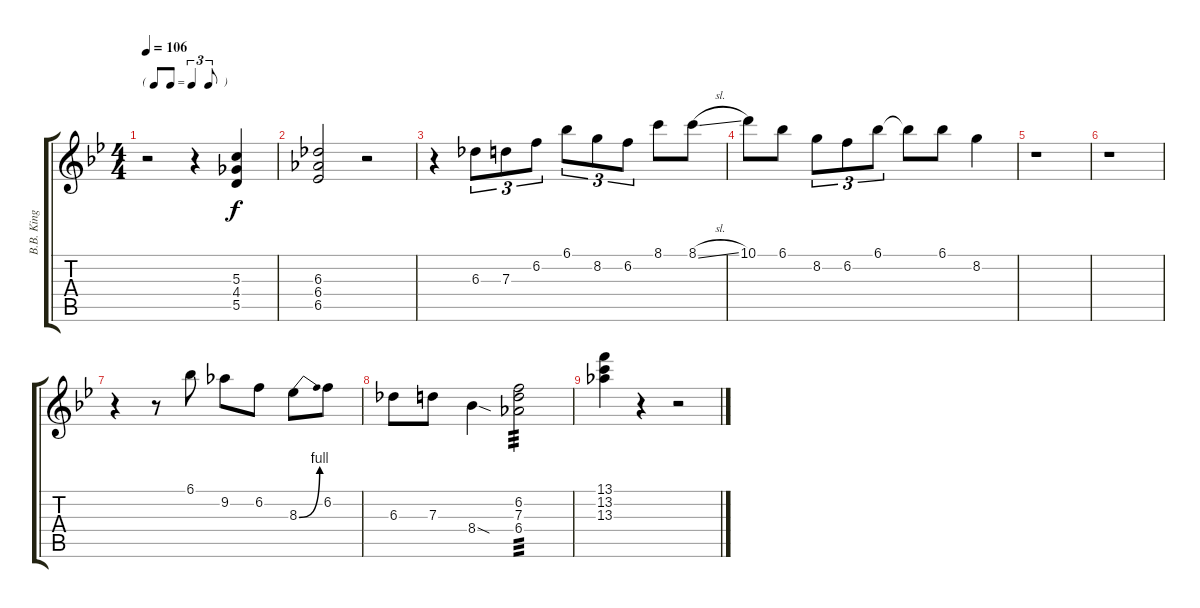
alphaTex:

\track ("B.B. King - Electric Guitar" "B.B. King ") {instrument electricguitarclean}
\staff {score tabs}
\tuning (E4 B3 G3 D3 A2 E2) {hide}
\ts (4 4)
\tf triplet8th
\tempo 106
\clef g2
\ks bb
r.2{dy f} r.4 (5.3 4.4 5.5).4 |
(6.3 6.4 6.5).2 r.2 |
r.4 6.3.8{tu (3 2)} 7.3.8{tu (3 2)} 6.2.8{tu (3 2)} 6.1.8{tu (3 2)} 8.2.8{tu (3 2)} 6.2.8{tu (3 2)} 8.1.8 8.1{sl}.8 |
10.1.8 6.1.8 8.2.8{tu (3 2)} 6.2.8{tu (3 2)} 6.1.8{tu (3 2)} 6.1{t}.8 6.1.8 8.2.4 |
r.1 |
r.1 |
r.4 r.8 6.1.8 9.2.8 6.2.8 8.3{be (bend 0 0 60 4)}.8 6.2.8 |
6.3.8 7.3.8 8.4{sod}.4 (6.2 7.3 6.4).2{tp 3} |
(13.1 13.2 13.3).4 r.4 r.2
